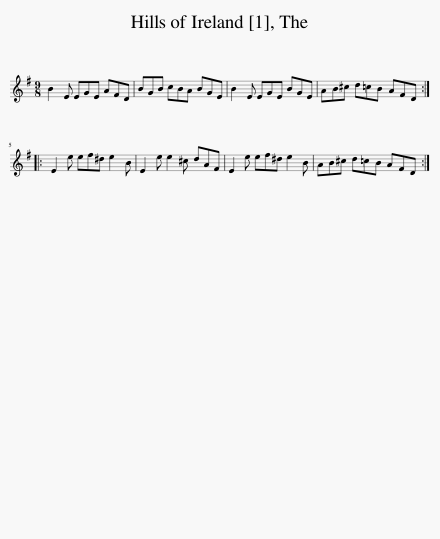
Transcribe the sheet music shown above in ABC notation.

X:1
L:1/8
M:9/8
I:linebreak $
K:Emin
V:1 treble
V:1
 B2 E EGE AFD | BGB cBA BGE | B2 E EGE BGE | AB^c d=cB AFD ::$ E2 e ef^d e2 B | %5
 E2 e e2 ^c dAF | E2 e ef^d e2 B | AB^c d=cB AFD :| %8
